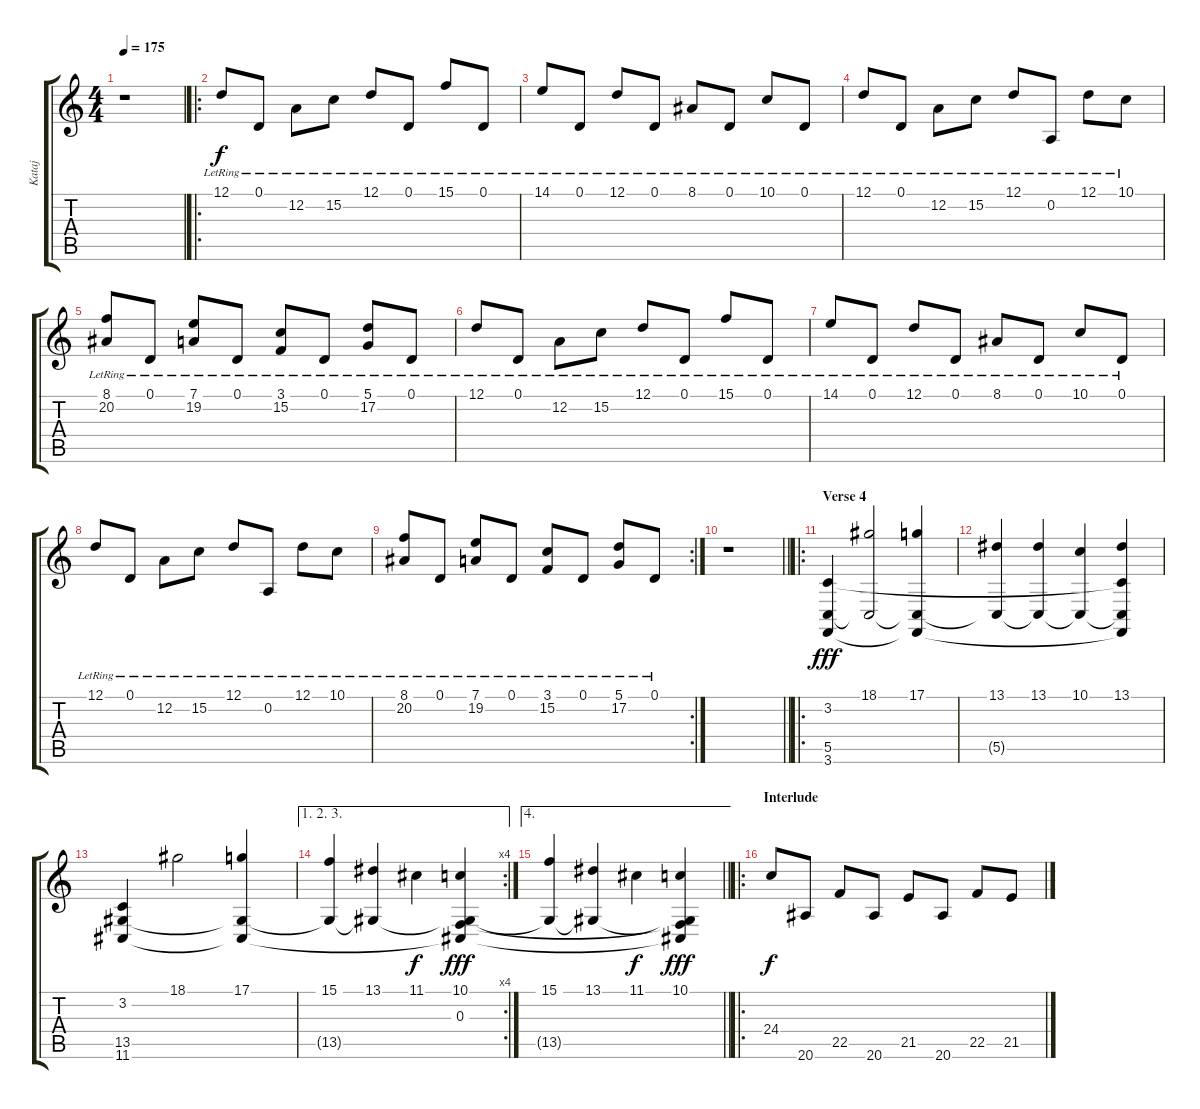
\track ("Kataj" "Kataj") {instrument brightacousticpiano}
\staff {score tabs}
\tuning (D4 A3 F3 C3 G2 D2) {hide}
\ts (4 4)
\tempo 175
\clef g2
\ks c
r.1{dy f} |
\ro
12.1{lr}.8 0.1{lr}.8 12.2{lr}.8 15.2{lr}.8 12.1{lr}.8 0.1{lr}.8 15.1{lr}.8 0.1{lr}.8 |
14.1{lr}.8 0.1{lr}.8 12.1{lr}.8 0.1{lr}.8 8.1{lr}.8 0.1{lr}.8 10.1{lr}.8 0.1{lr}.8 |
12.1{lr}.8 0.1{lr}.8 12.2{lr}.8 15.2{lr}.8 12.1{lr}.8 0.2{lr}.8 12.1{lr}.8 10.1{lr}.8 |
(8.1{lr} 20.2{lr}).8 0.1{lr}.8 (7.1{lr} 19.2{lr}).8 0.1{lr}.8 (3.1{lr} 15.2{lr}).8 0.1{lr}.8 (5.1{lr} 17.2{lr}).8 0.1{lr}.8 |
12.1{lr}.8 0.1{lr}.8 12.2{lr}.8 15.2{lr}.8 12.1{lr}.8 0.1{lr}.8 15.1{lr}.8 0.1{lr}.8 |
14.1{lr}.8 0.1{lr}.8 12.1{lr}.8 0.1{lr}.8 8.1{lr}.8 0.1{lr}.8 10.1{lr}.8 0.1{lr}.8 |
12.1{lr}.8 0.1{lr}.8 12.2{lr}.8 15.2{lr}.8 12.1{lr}.8 0.2{lr}.8 12.1{lr}.8 10.1{lr}.8 |
\rc 2
(8.1{lr} 20.2{lr}).8 0.1{lr}.8 (7.1{lr} 19.2{lr}).8 0.1{lr}.8 (3.1{lr} 15.2{lr}).8 0.1{lr}.8 (5.1{lr} 17.2{lr}).8 0.1{lr}.8 |
\barLineRight lightlight
r.1 |
\ro
\section ("" "Verse 4")
(3.2 5.5 3.6).4{dy fff} (18.1 5.5{t}).2 (17.1 5.5{t} 3.6{t}).4 |
(13.1 5.5{t}).4 (13.1 5.5{t}).4 (10.1 5.5{t}).4 (13.1 3.2{t} 5.5{t} 3.6{t}).4 |
(3.2 13.5 11.6).4 18.1.2 (17.1 13.5{t} 11.6{t}).4 |
\ae (1 2 3)
\rc 4
(15.1 13.5{t}).4 (13.1 13.5{t}).4 11.1.4{dy f} (10.1 0.3 13.5{t} 11.6{t}).4{dy fff} |
\ae 4
\barLineRight lightlight
(15.1 13.5{t}).4 (13.1 13.5{t}).4 11.1.4{dy f} (10.1 0.3{t} 13.5{t} 11.6{t}).4{dy fff} |
\ro
\section ("" "Interlude")
24.4.8{dy f} 20.6.8 22.5.8 20.6.8 21.5.8 20.6.8 22.5.8 21.5.8
